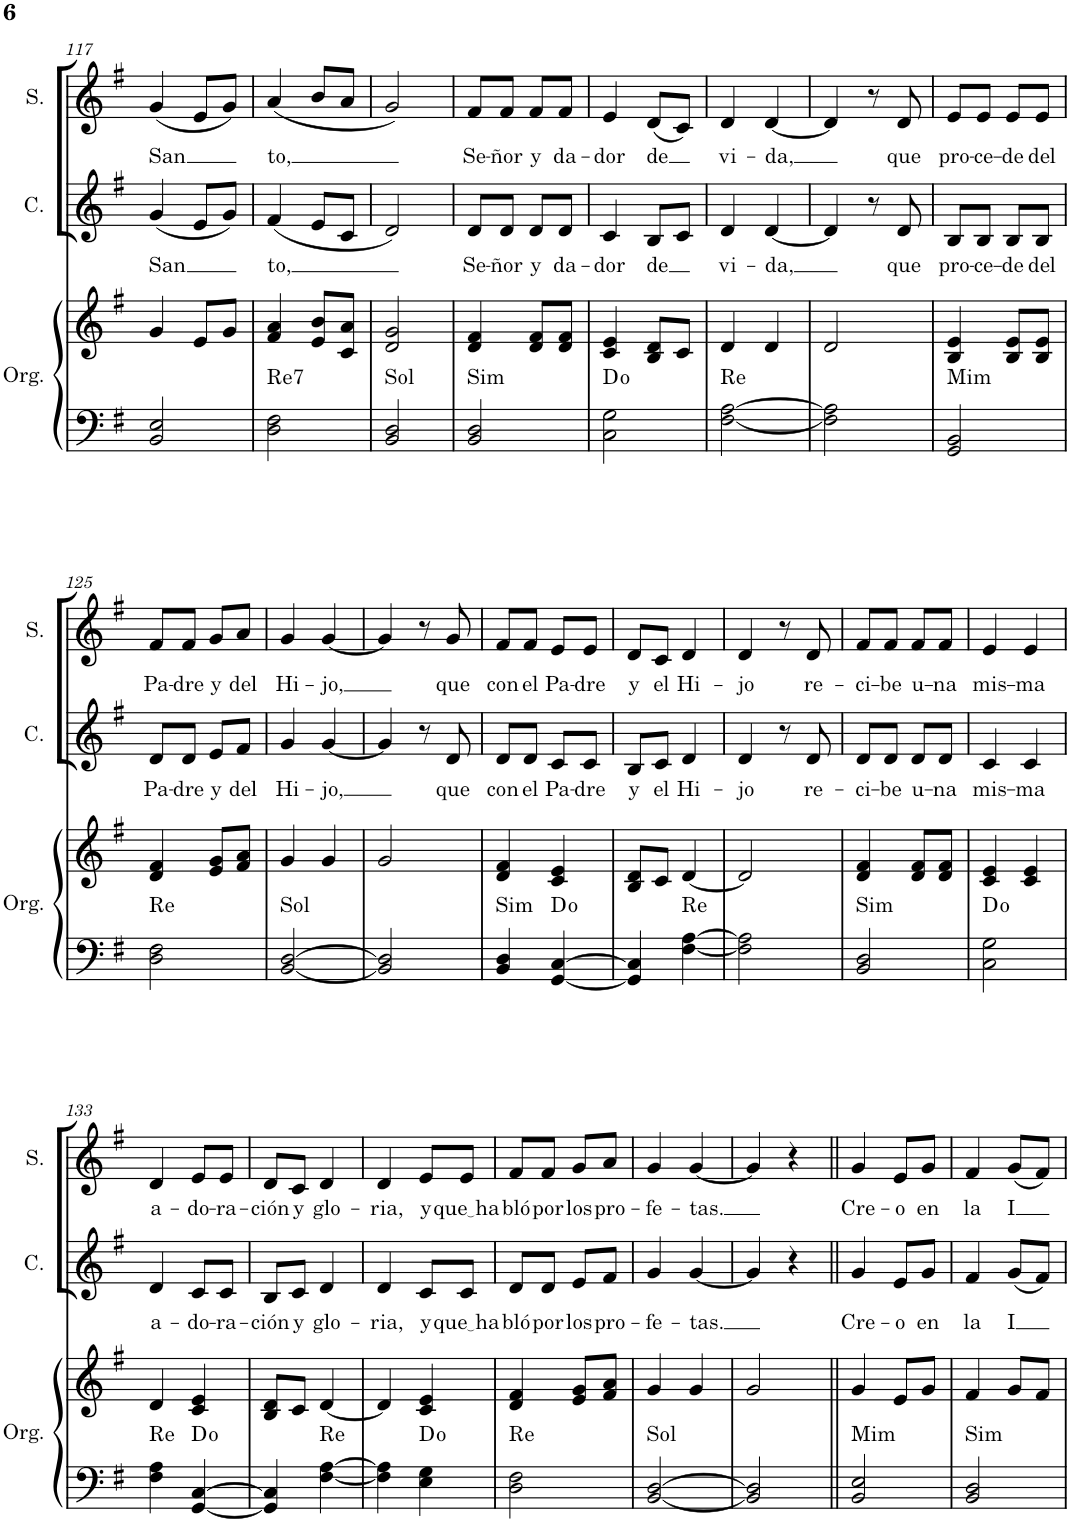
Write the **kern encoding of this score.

**kern	**kern	**harte	**kern	**text	**kern	**text
*part3	*part3	*part3	*part2	*part2	*part1	*part1
*staff4	*staff3	*	*staff2	*staff2	*staff1	*staff1
*I"Órgano	*	*	*I"Contralto	*	*I"Soprano	*
*	*	*	*I'C.	*	*I'S.	*
!!LO:PB:g=z
*clefF4	*clefG2	*	*clefG2	*	*clefG2	*
*k[f#]	*k[f#]	*	*k[f#]	*	*k[f#]	*
*M2/4	*M2/4	*	*M2/4	*	*M2/4	*
=117	=117	=117	=117	=117	=117	=117
!	!	!	!	!LO:LY:b	!	!LO:LY:b
2BB/ 2E/	4g/	.	(4g/	San	(4g/	San
.	8e/L	.	8e/L	.	8e/L	.
.	8g/J	.	8g/J)	.	8g/J)	.
=118	=118	=118	=118	=118	=118	=118
!	!	!LO:H:kt=Re7	!	!LO:LY:b	!	!LO:LY:b
2D\ 2F#\	4f#/ 4a/	N	(4f#/	to,	(4a/	to,
.	8e/ 8b/L	.	8e/L	.	8b/L	.
.	8c/ 8a/J	.	8c/J	.	8a/J	.
=119	=119	=119	=119	=119	=119	=119
!	!	!LO:H:kt=Sol	!	!	!	!
2BB/ 2D/	2d/ 2g/	N	2d/)	.	2g/)	.
=120	=120	=120	=120	=120	=120	=120
!	!	!LO:H:kt=Sim	!	!LO:LY:b	!	!LO:LY:b
2BB/ 2D/	4d/ 4f#/	N	8d/L	Se-	8f#/L	Se-
!	!	!	!	!LO:LY:b	!	!LO:LY:b
.	.	.	8d/J	-ñor	8f#/J	-ñor
!	!	!	!	!LO:LY:b	!	!LO:LY:b
.	8d/ 8f#/L	.	8d/L	y	8f#/L	y
!	!	!	!	!LO:LY:b	!	!LO:LY:b
.	8d/ 8f#/J	.	8d/J	da-	8f#/J	da-
=121	=121	=121	=121	=121	=121	=121
!	!	!	!	!LO:LY:b	!	!LO:LY:b
2C\ 2G\	4c/ 4e/	D:dim	4c/	-dor	4e/	-dor
!	!	!	!	!LO:LY:b	!	!LO:LY:b
.	8B/ 8d/L	.	8B/L	de	(8d/L	de
.	8c/J	.	8c/J	.	8c/J)	.
=122	=122	=122	=122	=122	=122	=122
!	!	!LO:H:kt=Re	!	!LO:LY:b	!	!LO:LY:b
[2F#\ [2A\	4d/	N	4d/	vi-	4d/	vi-
!	!	!	!	!LO:LY:b	!	!LO:LY:b
.	4d/	.	[4d/	-da,	[4d/	-da,
=123	=123	=123	=123	=123	=123	=123
2F#\] 2A\]	2d/	.	4d/]	.	4d/]	.
.	.	.	8r	.	8r	.
!	!	!	!	!LO:LY:b	!	!LO:LY:b
.	.	.	8d/	que	8d/	que
=124	=124	=124	=124	=124	=124	=124
!	!	!LO:H:kt=Mim	!	!LO:LY:b	!	!LO:LY:b
2GG/ 2BB/	4B/ 4e/	N	8B/L	pro-	8e/L	pro-
!	!	!	!	!LO:LY:b	!	!LO:LY:b
.	.	.	8B/J	-ce-	8e/J	-ce-
!	!	!	!	!LO:LY:b	!	!LO:LY:b
.	8B/ 8e/L	.	8B/L	-de	8e/L	-de
!	!	!	!	!LO:LY:b	!	!LO:LY:b
.	8B/ 8e/J	.	8B/J	del	8e/J	del
!!LO:LB:g=z
=125	=125	=125	=125	=125	=125	=125
!	!	!LO:H:kt=Re	!	!LO:LY:b	!	!LO:LY:b
2D\ 2F#\	4d/ 4f#/	N	8d/L	Pa-	8f#/L	Pa-
!	!	!	!	!LO:LY:b	!	!LO:LY:b
.	.	.	8d/J	-dre	8f#/J	-dre
!	!	!	!	!LO:LY:b	!	!LO:LY:b
.	8e/ 8g/L	.	8e/L	y	8g/L	y
!	!	!	!	!LO:LY:b	!	!LO:LY:b
.	8f#/ 8a/J	.	8f#/J	del	8a/J	del
=126	=126	=126	=126	=126	=126	=126
!	!	!LO:H:kt=Sol	!	!LO:LY:b	!	!LO:LY:b
[2BB/ [2D/	4g/	N	4g/	Hi-	4g/	Hi-
!	!	!	!	!LO:LY:b	!	!LO:LY:b
.	4g/	.	[4g/	-jo,	[4g/	-jo,
=127	=127	=127	=127	=127	=127	=127
2BB/] 2D/]	2g/	.	4g/]	.	4g/]	.
.	.	.	8r	.	8r	.
!	!	!	!	!LO:LY:b	!	!LO:LY:b
.	.	.	8d/	que	8g/	que
=128	=128	=128	=128	=128	=128	=128
!	!	!LO:H:kt=Sim	!	!LO:LY:b	!	!LO:LY:b
4BB/ 4D/	4d/ 4f#/	N	8d/L	con	8f#/L	con
!	!	!	!	!LO:LY:b	!	!LO:LY:b
.	.	.	8d/J	el	8f#/J	el
!	!	!	!	!LO:LY:b	!	!LO:LY:b
[4GG/ [4C/	4c/ 4e/	D:dim	8c/L	Pa-	8e/L	Pa-
!	!	!	!	!LO:LY:b	!	!LO:LY:b
.	.	.	8c/J	-dre	8e/J	-dre
=129	=129	=129	=129	=129	=129	=129
!	!	!	!	!LO:LY:b	!	!LO:LY:b
4GG/] 4C/]	8B/ 8d/L	.	8B/L	y	8d/L	y
!	!	!	!	!LO:LY:b	!	!LO:LY:b
.	8c/J	.	8c/J	el	8c/J	el
!	!	!LO:H:kt=Re	!	!LO:LY:b	!	!LO:LY:b
[4F#\ [4A\	[4d/	N	4d/	Hi-	4d/	Hi-
=130	=130	=130	=130	=130	=130	=130
!	!	!	!	!LO:LY:b	!	!LO:LY:b
2F#\] 2A\]	2d/]	.	4d/	-jo	4d/	-jo
.	.	.	8r	.	8r	.
!	!	!	!	!LO:LY:b	!	!LO:LY:b
.	.	.	8d/	re-	8d/	re-
=131	=131	=131	=131	=131	=131	=131
!	!	!LO:H:kt=Sim	!	!LO:LY:b	!	!LO:LY:b
2BB/ 2D/	4d/ 4f#/	N	8d/L	-ci-	8f#/L	-ci-
!	!	!	!	!LO:LY:b	!	!LO:LY:b
.	.	.	8d/J	-be	8f#/J	-be
!	!	!	!	!LO:LY:b	!	!LO:LY:b
.	8d/ 8f#/L	.	8d/L	u-	8f#/L	u-
!	!	!	!	!LO:LY:b	!	!LO:LY:b
.	8d/ 8f#/J	.	8d/J	-na	8f#/J	-na
=132	=132	=132	=132	=132	=132	=132
!	!	!	!	!LO:LY:b	!	!LO:LY:b
2C\ 2G\	4c/ 4e/	D:dim	4c/	mis-	4e/	mis-
!	!	!	!	!LO:LY:b	!	!LO:LY:b
.	4c/ 4e/	.	4c/	-ma	4e/	-ma
!!LO:LB:g=z
=133	=133	=133	=133	=133	=133	=133
!	!	!LO:H:kt=Re	!	!LO:LY:b	!	!LO:LY:b
4F#\ 4A\	4d/	N	4d/	a-	4d/	a-
!	!	!	!	!LO:LY:b	!	!LO:LY:b
[4GG/ [4C/	4c/ 4e/	D:dim	8c/L	-do-	8e/L	-do-
!	!	!	!	!LO:LY:b	!	!LO:LY:b
.	.	.	8c/J	-ra-	8e/J	-ra-
=134	=134	=134	=134	=134	=134	=134
!	!	!	!	!LO:LY:b	!	!LO:LY:b
4GG/] 4C/]	8B/ 8d/L	.	8B/L	-ción	8d/L	-ción
!	!	!	!	!LO:LY:b	!	!LO:LY:b
.	8c/J	.	8c/J	y	8c/J	y
!	!	!LO:H:kt=Re	!	!LO:LY:b	!	!LO:LY:b
[4F#\ [4A\	[4d/	N	4d/	glo-	4d/	glo-
=135	=135	=135	=135	=135	=135	=135
!	!	!	!	!LO:LY:b	!	!LO:LY:b
4F#\] 4A\]	4d/]	.	4d/	-ria,	4d/	-ria,
!	!	!	!	!LO:LY:b	!	!LO:LY:b
4E\ 4G\	4c/ 4e/	D:dim	8c/L	y	8e/L	y
!	!	!	!	!LO:LY:b	!	!LO:LY:b
.	.	.	8c/J	que ha	8e/J	que ha
=136	=136	=136	=136	=136	=136	=136
!	!	!LO:H:kt=Re	!	!LO:LY:b	!	!LO:LY:b
2D\ 2F#\	4d/ 4f#/	N	8d/L	-bló	8f#/L	-bló
!	!	!	!	!LO:LY:b	!	!LO:LY:b
.	.	.	8d/J	por	8f#/J	por
!	!	!	!	!LO:LY:b	!	!LO:LY:b
.	8e/ 8g/L	.	8e/L	los	8g/L	los
!	!	!	!	!LO:LY:b	!	!LO:LY:b
.	8f#/ 8a/J	.	8f#/J	pro-	8a/J	pro-
=137	=137	=137	=137	=137	=137	=137
!	!	!LO:H:kt=Sol	!	!LO:LY:b	!	!LO:LY:b
[2BB/ [2D/	4g/	N	4g/	-fe-	4g/	-fe-
!	!	!	!	!LO:LY:b	!	!LO:LY:b
.	4g/	.	[4g/	-tas.	[4g/	-tas.
=138	=138	=138	=138	=138	=138	=138
2BB/] 2D/]	2g/	.	4g/]	.	4g/]	.
.	.	.	4r	.	4r	.
=139||	=139||	=139||	=139||	=139||	=139||	=139||
!	!	!LO:H:kt=Mim	!	!LO:LY:b	!	!LO:LY:b
2BB/ 2E/	4g/	N	4g/	Cre-	4g/	Cre-
!	!	!	!	!LO:LY:b	!	!LO:LY:b
.	8e/L	.	8e/L	-o	8e/L	-o
!	!	!	!	!LO:LY:b	!	!LO:LY:b
.	8g/J	.	8g/J	en	8g/J	en
=140	=140	=140	=140	=140	=140	=140
!	!	!LO:H:kt=Sim	!	!LO:LY:b	!	!LO:LY:b
2BB/ 2D/	4f#/	N	4f#/	la	4f#/	la
!	!	!	!	!LO:LY:b	!	!LO:LY:b
.	8g/L	.	(8g/L	I	(8g/L	I
.	8f#/J	.	8f#/J)	.	8f#/J)	.
=	=	=	=	=	=	=
*-	*-	*-	*-	*-	*-	*-
